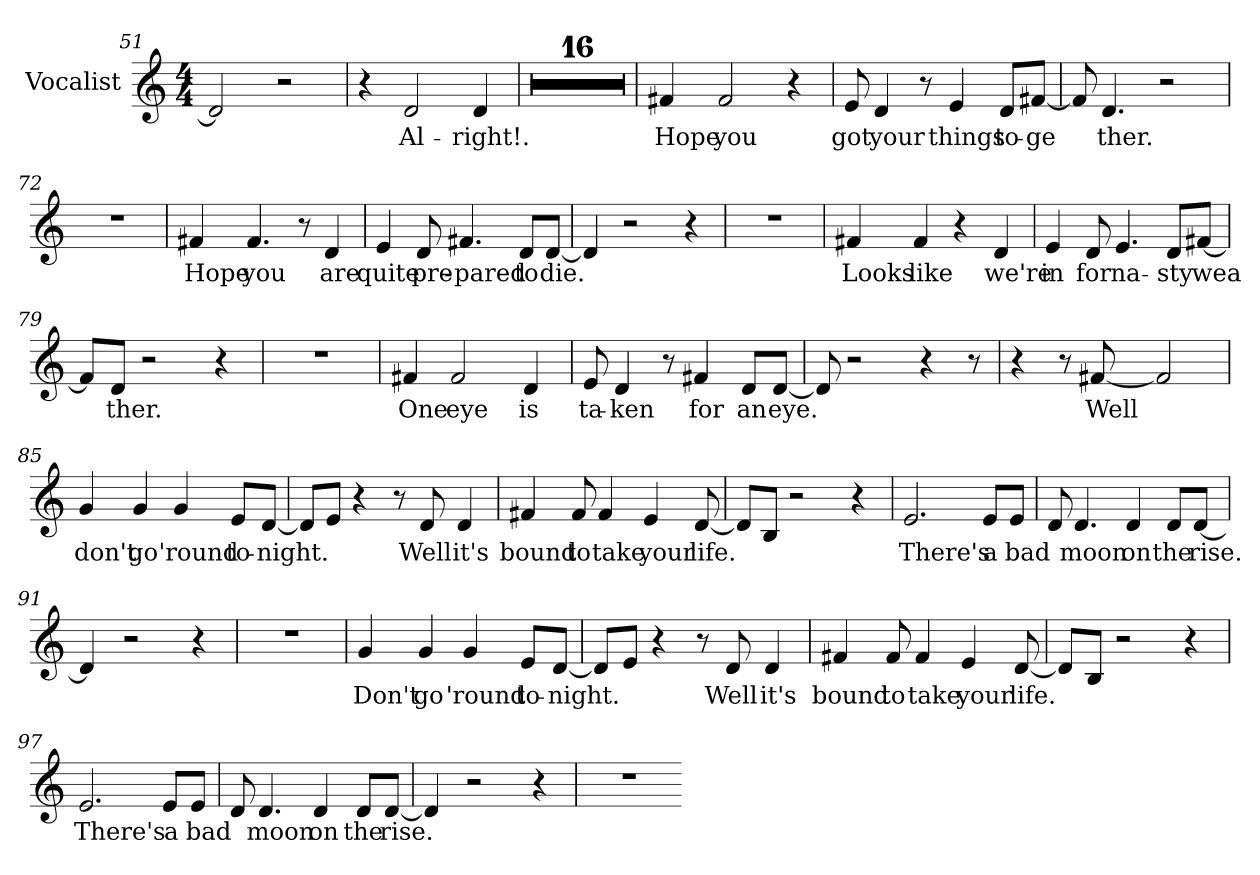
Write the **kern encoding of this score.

**kern	**text
*part1	*part1
*staff1	*staff1
*I"Vocalist	*
*clefG2	*
*M4/4	*
=51	=51
2d]	_
2r	.
=52	=52
4r	.
2d	Al-
4d	-right!.
=53	=53
1r	.
=54	=54
1r	.
=55	=55
1r	.
=56	=56
1r	.
=57	=57
1r	.
=58	=58
1r	.
=59	=59
1r	.
=60	=60
1r	.
=61	=61
1r	.
=62	=62
1r	.
=63	=63
1r	.
=64	=64
1r	.
=65	=65
1r	.
=66	=66
1r	.
=67	=67
1r	.
=68	=68
1r	.
=69	=69
4f#X	Hope
2f#	you
4r	.
=70	=70
8e	got
4d	your
8r	.
4e	things
8d/L	to-
[8f#X/J	-ge-
=71	=71
8f#]	_
4.d	-ther.
2r	.
=72	=72
1r	.
=73	=73
4f#X	Hope
4.f#	you
8r	.
4d	are
=74	=74
4e	quite
8d	pre-
4.f#X	-pared
8d/L	to
[8d/J	die.
=75	=75
4d]	_
2r	.
4r	.
=76	=76
1r	.
=77	=77
4f#X	Looks
4f#	like
4r	.
4d	we're
=78	=78
4e	in
8d	for
4.e	na-
8d/L	-sty
[8f#X/J	wea-
=79	=79
8f#/L]	_
8d/J	-ther.
2r	.
4r	.
=80	=80
1r	.
=81	=81
4f#X	One
2f#	eye
4d	is
=82	=82
8e	ta-
4d	-ken
8r	.
4f#X	for
8d/L	an
[8d/J	eye.
=83	=83
8d]	_
2r	.
4r	.
8r	.
=84	=84
4r	.
8r	.
[8f#X	Well
2f#]	_
=85	=85
4g	don't
4g	go
4g	'round
8e/L	to-
[8d/J	-night.
=86	=86
8d/L]	_
8e/J	_
4r	.
8r	.
8d	Well
4d	it's
=87	=87
4f#X	bound
8f#	to
4f#	take
4e	your
[8d	life.
=88	=88
8d/L]	_
8B/J	_
2r	.
4r	.
=89	=89
2.e	There's
8e/L	a
8e/J	bad
=90	=90
8d	_
4.d	moon
4d	on
8d/L	the
[8d/J	rise.
=91	=91
4d]	_
2r	.
4r	.
=92	=92
1r	.
=93	=93
4g	Don't
4g	go
4g	'round
8e/L	to-
[8d/J	-night.
=94	=94
8d/L]	_
8e/J	_
4r	.
8r	.
8d	Well
4d	it's
=95	=95
4f#X	bound
8f#	to
4f#	take
4e	your
[8d	life.
=96	=96
8d/L]	_
8B/J	_
2r	.
4r	.
=97	=97
2.e	There's
8e/L	a
8e/J	bad
=98	=98
8d	_
4.d	moon
4d	on
8d/L	the
[8d/J	rise.
=99	=99
4d]	_
2r	.
4r	.
=100	=100
1r	.
=-	=-
*-	*-
